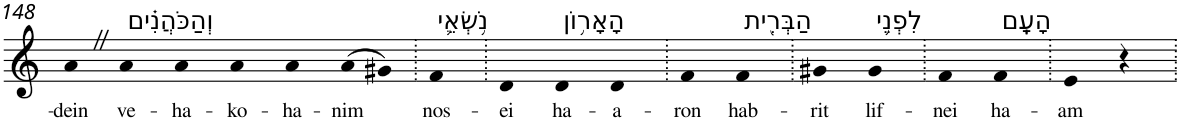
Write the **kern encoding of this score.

**kern	**text
*part1	*part1
*staff1	*staff1
*I"Piano	*
*I'Pno	*
!!LO:PB:g=z
*clefG2	*
*k[]	*
=148	=148
!	!LO:LY:b
4aZ	-dein
!LO:TX:a:t=וְהַכֹּהֲנִ֗ים	!
!	!LO:LY:b
4a	ve-
!	!LO:LY:b
4a	-ha-
!	!LO:LY:b
4a	-ko-
!	!LO:LY:b
4a	-ha-
!	!LO:LY:b
(>8a	-nim
8g#X)	.
=149.	=149.
!LO:TX:a:t=נֹ֥שְׂאֵ֛י	!
!	!LO:LY:b
4f	nos-
=150.	=150.
!	!LO:LY:b
4d	-ei
!LO:TX:a:t=הָאָר֥וֹן	!
!	!LO:LY:b
4d	ha-
!	!LO:LY:b
4d	-a-
=151.	=151.
!	!LO:LY:b
4f	-ron
!LO:TX:a:t=הַבְּרִ֖ית	!
!	!LO:LY:b
4f	hab-
=152.	=152.
!	!LO:LY:b
4g#X	-rit
!LO:TX:a:t=לִפְנֵ֥י	!
!	!LO:LY:b
4g#	lif-
=153.	=153.
!	!LO:LY:b
4f	-nei
!LO:TX:a:t=הָעָֽם	!
!	!LO:LY:b
4f	ha-
=154.	=154.
!	!LO:LY:b
4e	-am
4r	.
=.	=.
*-	*-
